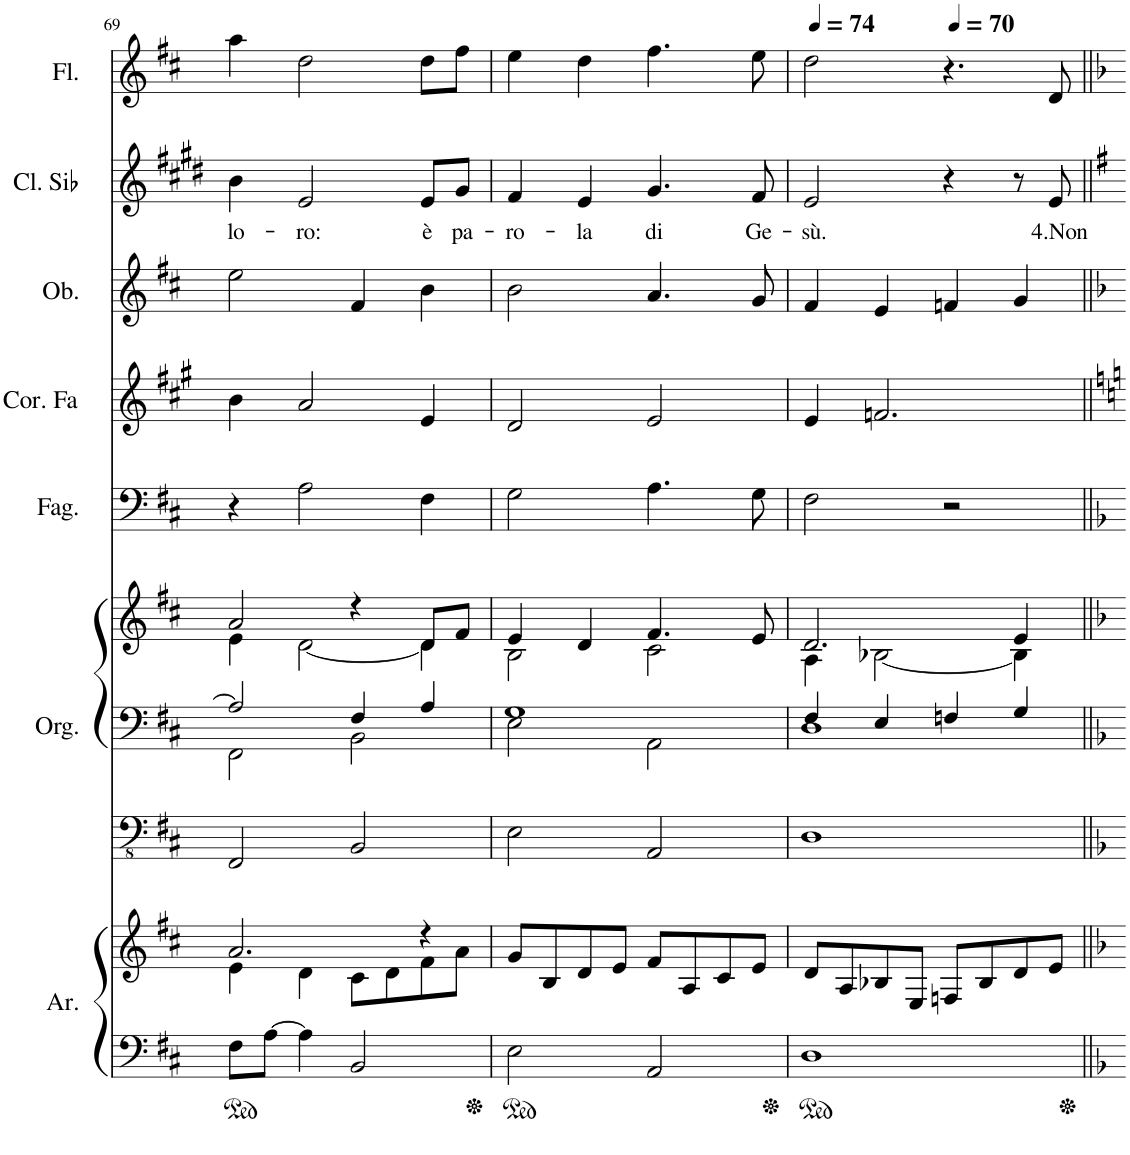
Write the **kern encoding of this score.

**kern	**kern	**kern	**kern	**kern	**kern	**kern	**kern	**kern	**text	**kern
*part7	*part7	*part6	*part6	*part6	*part5	*part4	*part3	*part2	*part2	*part1
*staff10	*staff9	*staff8	*staff7	*staff6	*staff5	*staff4	*staff3	*staff2	*staff2	*staff1
*I"Arpa	*	*I"Organo a canne	*	*	*I"Fagotto	*I"Corno in Fa	*I"Oboe	*I"Clarinetto in Sib	*	*I"Flauto
*I'Ar.	*	*I'Org.	*	*	*I'Fag.	*I'Cor. Fa	*I'Ob.	*I'Cl. Sib	*	*I'Fl.
!!LO:PB:g=z
*clefF4	*clefG2	*clefFv4	*clefF4	*clefG2	*clefF4	*clefG2	*clefG2	*clefG2	*	*clefG2
*	*	*	*	*	*	*Trd4c7	*	*Trd1c2	*	*
*k[f#c#]	*k[f#c#]	*k[f#c#]	*k[f#c#]	*k[f#c#]	*k[f#c#]	*k[f#c#g#]	*k[f#c#]	*k[f#c#g#d#]	*	*k[f#c#]
*M4/4	*M4/4	*M4/4	*M4/4	*M4/4	*M4/4	*M4/4	*M4/4	*M4/4	*	*M4/4
*met(c)	*met(c)	*met(c)	*met(c)	*met(c)	*met(c)	*met(c)	*met(c)	*met(c)	*	*met(c)
=69	=69	=69	=69	=69	=69	=69	=69	=69	=69	=69
*	*^	*	*^	*^	*	*	*	*	*	*
!	!	!	!	!	!	!	!	!	!	!	!	!LO:LY:b	!
8F#\L	2.a/	4e\	2FFF#/	2A/]	2FF#\	2a/	4e\	4r	4b\	2ee\	4b\	lo-	4aa\
[8A\J	.	.	.	.	.	.	.	.	.	.	.	.	.
!	!	!	!	!	!	!	!	!	!	!	!	!LO:LY:b	!
4A\]	.	4d\	.	.	.	.	[2d\	2A\	2a/	.	2e/	-ro:	2dd\
2BB/	.	8c#\L	2BBB/	4F#/	2BB\	4r	.	.	.	4f#/	.	.	.
.	.	8d\	.	.	.	.	.	.	.	.	.	.	.
!	!	!	!	!	!	!	!	!	!	!	!	!LO:LY:b	!
.	4r	8f#\	.	4A/	.	8d/L	4d\]	4F#\	4e/	4b\	8e/L	è	8dd\L
!	!	!	!	!	!	!	!	!	!	!	!	!LO:LY:b	!
.	.	8a\J	.	.	.	8f#/J	.	.	.	.	8g#/J	pa-	8ff#\J
=70	=70	=70	=70	=70	=70	=70	=70	=70	=70	=70	=70	=70	=70
!	!	!	!	!	!	!	!	!	!	!	!	!LO:LY:b	!
*	*v	*v	*	*	*	*	*	*	*	*	*	*	*
2E\	8g/L	2EE\	1G	2E\	4e/	2B\	2G\	2d/	2b\	4f#/	-ro-	4ee\
.	8B/	.	.	.	.	.	.	.	.	.	.	.
!	!	!	!	!	!	!	!	!	!	!	!LO:LY:b	!
.	8d/	.	.	.	4d/	.	.	.	.	4e/	-la	4dd\
.	8e/J	.	.	.	.	.	.	.	.	.	.	.
!	!	!	!	!	!	!	!	!	!	!	!LO:LY:b	!
2AA/	8f#/L	2AAA/	.	2AA\	4.f#/	2c#\	4.A\	2e/	4.a/	4.g#/	di	4.ff#\
.	8A/	.	.	.	.	.	.	.	.	.	.	.
.	8c#/	.	.	.	.	.	.	.	.	.	.	.
!	!	!	!	!	!	!	!	!	!	!	!LO:LY:b	!
.	8e/J	.	.	.	8e/	.	8G\	.	8g/	8f#/	Ge-	8ee\
=71	=71	=71	=71	=71	=71	=71	=71	=71	=71	=71	=71	=71
*	*	*	*	*	*	*	*	*	*	*	*	*MM74
!	!	!	!	!	!	!	!	!	!	!	!LO:LY:b	!
1D	8d/L	1DD	4F#/	1D	2.d/	4A\	2F#\	4e/	4f#/	2e/	-sù.	2dd\
.	8A/	.	.	.	.	.	.	.	.	.	.	.
.	8B-X/	.	4E/	.	.	[2B-X\	.	2.fn/	4e/	.	.	.
.	8E/J	.	.	.	.	.	.	.	.	.	.	.
*	*	*	*	*	*	*	*	*	*	*	*	*MM70
.	8Fn/L	.	4Fn/	.	.	.	2r	.	4fn/	4r	.	4.r
.	8B-/	.	.	.	.	.	.	.	.	.	.	.
.	8d/	.	4G/	.	4e/	4B-\]	.	.	4g/	8r	.	.
!	!	!	!	!	!	!	!	!	!	!	!LO:LY:b	!
.	8e/J	.	.	.	.	.	.	.	.	8e/	4.Non	8d/
*	*	*	*v	*v	*	*	*	*	*	*	*	*
*	*	*	*	*v	*v	*	*	*	*	*	*
=||	=||	=||	=||	=||	=||	=||	=||	=||	=||	=||
*-	*-	*-	*-	*-	*-	*-	*-	*-	*-	*-
